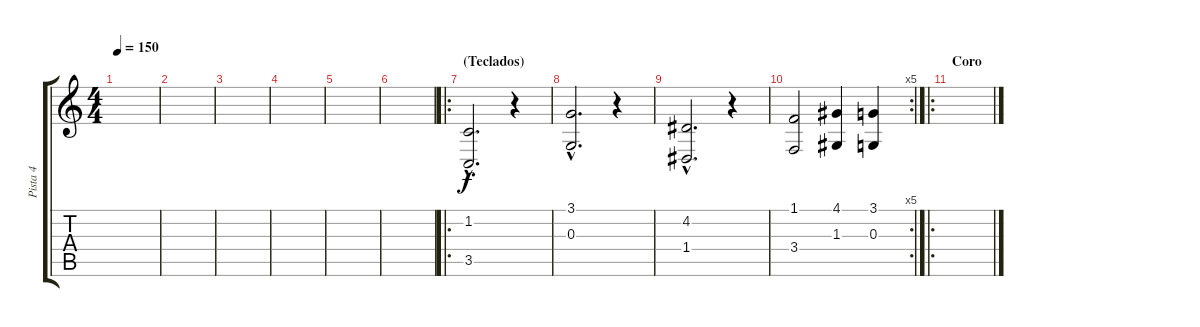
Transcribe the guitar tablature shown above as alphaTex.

\track ("Pista 4" "Pista 4") {instrument stringensemble1}
\staff {score tabs}
\tuning (E4 B3 G3 D3 A2 E2) {hide}
\ts (4 4)
\tempo 150
\clef g2
\ks c
|
|
|
|
|
|
\ro
\section ("" "(Teclados)")
(1.2{hac} 3.5{hac}).2{d} r.4 |
(3.1{hac} 0.3{hac}).2{d} r.4 |
(4.2{hac} 1.4{hac}).2{d} r.4 |
\rc 5
(1.1 3.4).2 (4.1 1.3).4 (3.1 0.3).4 |
\ro
\section ("" "Coro")
